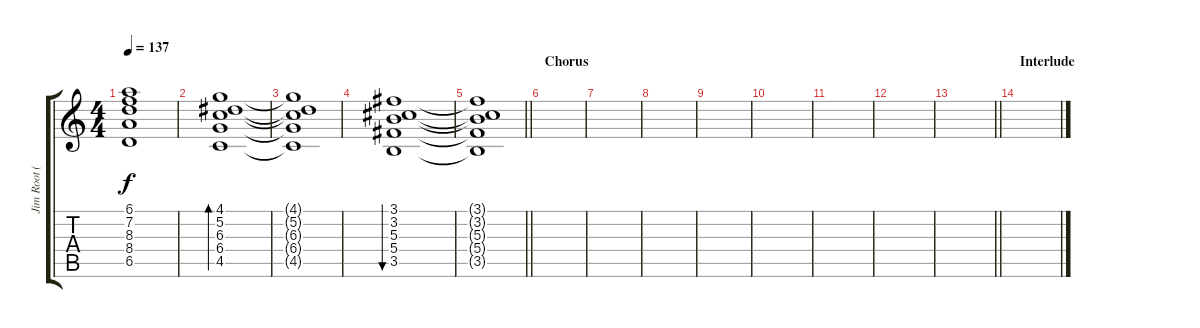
\track ("Jim Root (Clean)" "Jim Root (") {instrument electricguitarclean}
\staff {score tabs}
\tuning (Eb4 Bb3 Gb3 Db3 Ab2 Eb2) {hide}
\ts (4 4)
\tempo 137
\clef g2
\ks c
(6.1{t} 7.2{t} 8.3{t} 8.4{t} 6.5{t}).1{dy f} |
(4.1 5.2 6.3 6.4 4.5).1{bd 240} |
(4.1{t} 5.2{t} 6.3{t} 6.4{t} 4.5{t}).1 |
(3.1 3.2 5.3 5.4 3.5).1{bu 240} |
\barLineRight lightlight
(3.1{t} 3.2{t} 5.3{t} 5.4{t} 3.5{t}).1 |
\section ("" "Chorus")
|
|
|
|
|
|
|
\barLineRight lightlight
|
\section ("" "Interlude")
